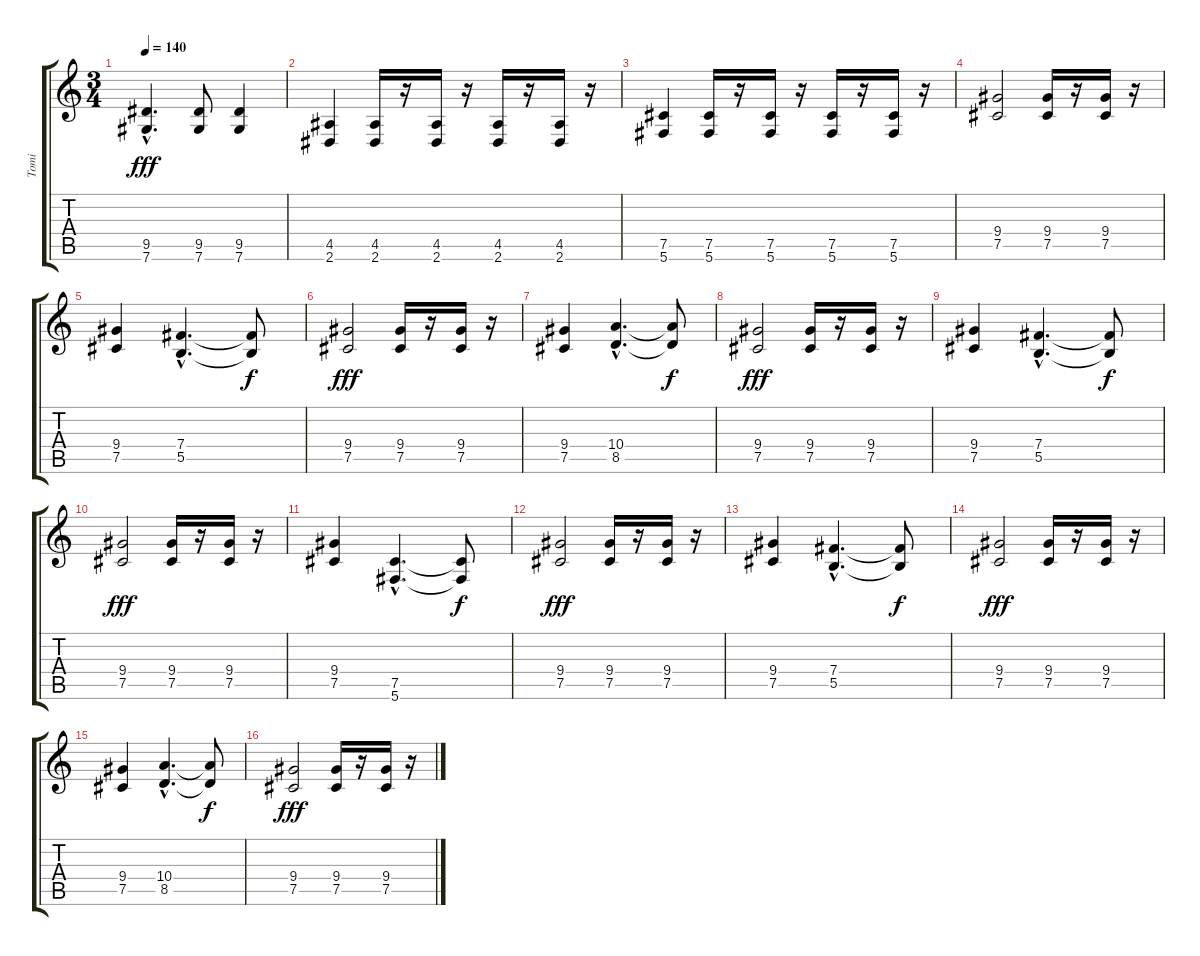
\track ("Tomi" "Tomi") {instrument distortionguitar}
\staff {score tabs}
\tuning (Db4 Ab3 E3 B2 Gb2 Db2) {hide}
\ts (3 4)
\tempo 140
\clef g2
\ks c
(9.5{hac} 7.6{hac}).4{d dy fff} (9.5 7.6).8 (9.5 7.6).4 |
(4.5 2.6).4 (4.5 2.6).16 r.16 (4.5 2.6).16 r.16 (4.5 2.6).16 r.16 (4.5 2.6).16 r.16 |
(7.5 5.6).4 (7.5 5.6).16 r.16 (7.5 5.6).16 r.16 (7.5 5.6).16 r.16 (7.5 5.6).16 r.16 |
(9.4 7.5).2 (9.4 7.5).16 r.16 (9.4 7.5).16 r.16 |
(9.4 7.5).4 (7.4{hac} 5.5{hac}).4{d} (7.4{t} 5.5{t}).8{dy f} |
(9.4 7.5).2{dy fff} (9.4 7.5).16 r.16 (9.4 7.5).16 r.16 |
(9.4 7.5).4 (10.4{hac} 8.5{hac}).4{d} (10.4{t} 8.5{t}).8{dy f} |
(9.4 7.5).2{dy fff} (9.4 7.5).16 r.16 (9.4 7.5).16 r.16 |
(9.4 7.5).4 (7.4{hac} 5.5{hac}).4{d} (7.4{t} 5.5{t}).8{dy f} |
(9.4 7.5).2{dy fff} (9.4 7.5).16 r.16 (9.4 7.5).16 r.16 |
(9.4 7.5).4 (7.5{hac} 5.6{hac}).4{d} (7.5{t} 5.6{t}).8{dy f} |
(9.4 7.5).2{dy fff} (9.4 7.5).16 r.16 (9.4 7.5).16 r.16 |
(9.4 7.5).4 (7.4{hac} 5.5{hac}).4{d} (7.4{t} 5.5{t}).8{dy f} |
(9.4 7.5).2{dy fff} (9.4 7.5).16 r.16 (9.4 7.5).16 r.16 |
(9.4 7.5).4 (10.4{hac} 8.5{hac}).4{d} (10.4{t} 8.5{t}).8{dy f} |
(9.4 7.5).2{dy fff} (9.4 7.5).16 r.16 (9.4 7.5).16 r.16
